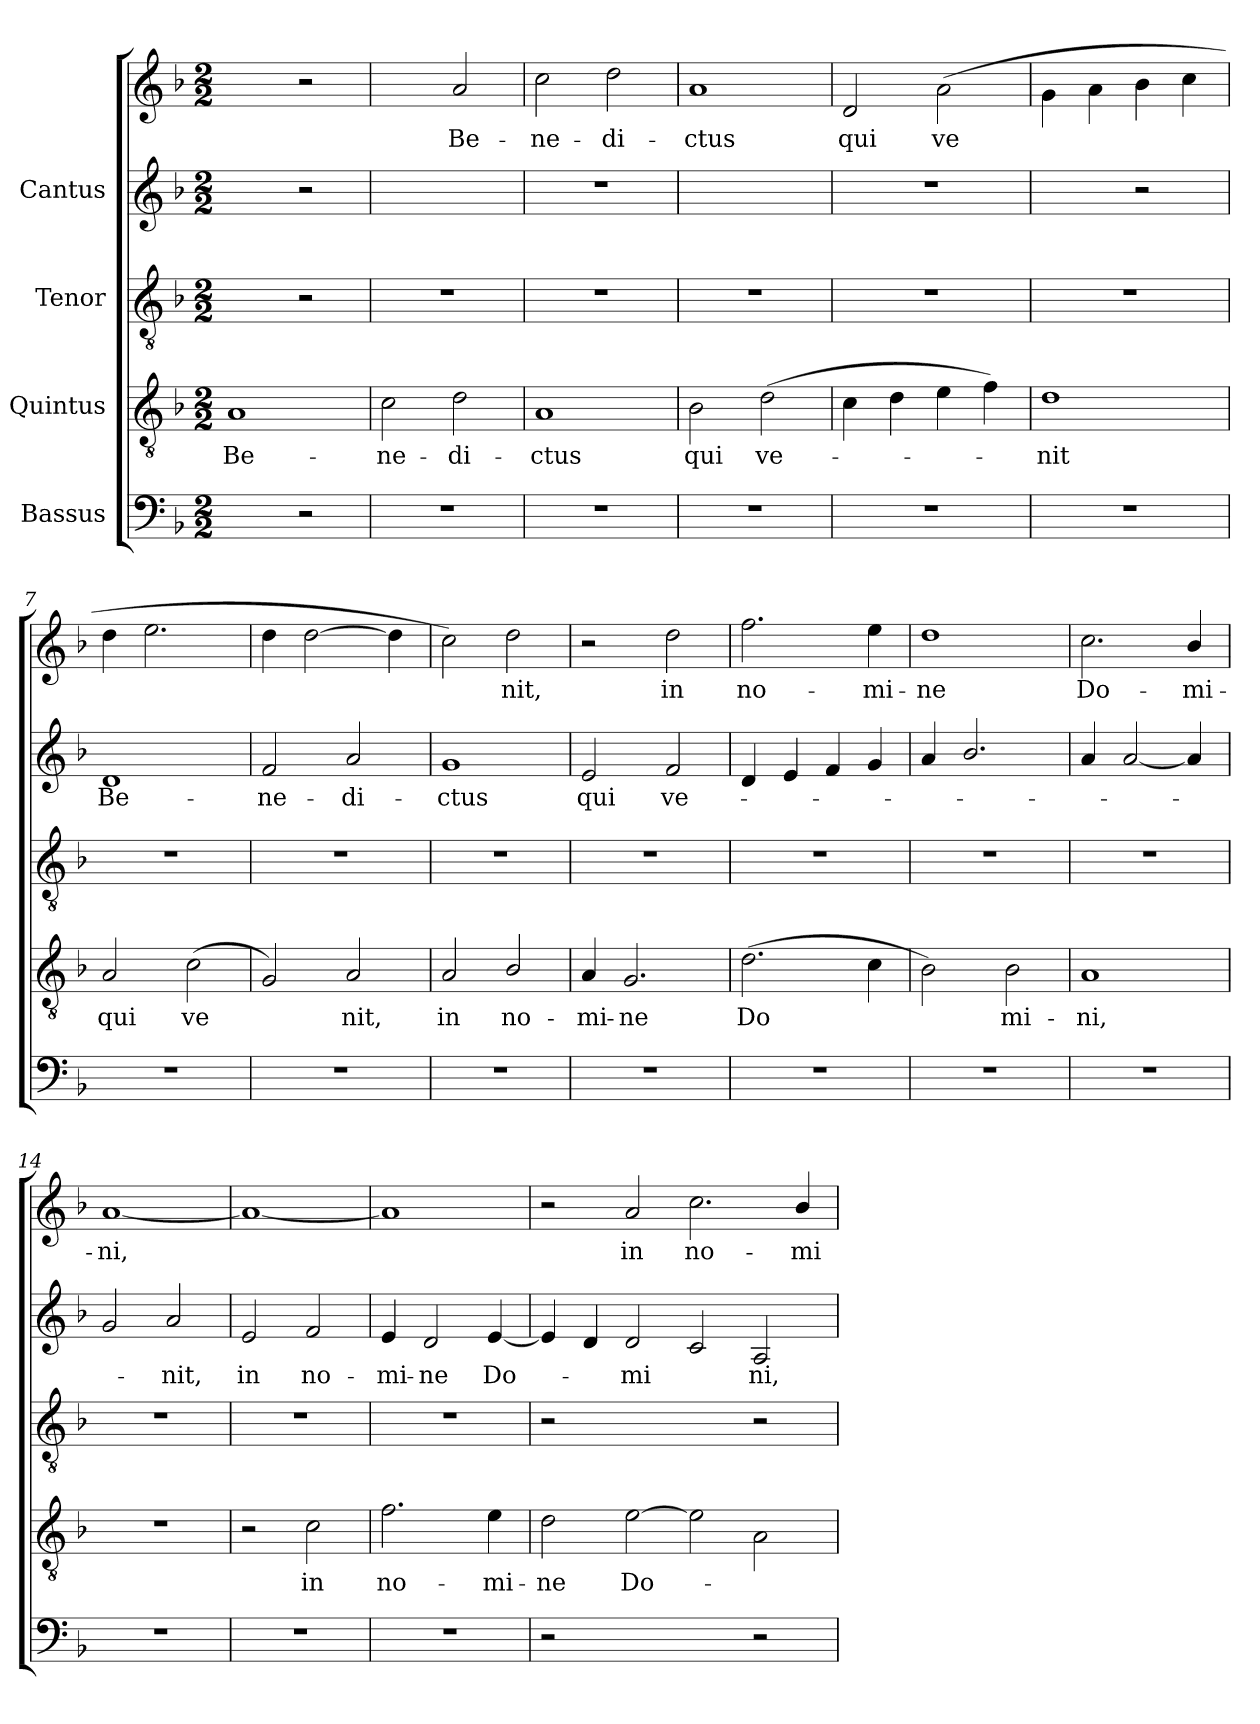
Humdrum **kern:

**kern	**kern	**text	**kern	**kern	**text	**kern	**text
*part4	*part3	*part3	*part2	*part1	*part1	*part1	*part1
*staff5	*staff4	*staff4	*staff3	*staff2	*staff2	*staff1	*staff1
*I"Bassus	*I"Quintus	*	*I"Tenor	*I"Cantus	*	*	*
!!LO:PB:g=z
*stria5	*stria5	*	*stria5	*stria5	*	*stria5	*
*clefF4	*clefGv2	*	*clefGv2	*clefG2	*	*clefG2	*
*k[b-]	*k[b-]	*	*k[b-]	*k[b-]	*	*k[b-]	*
*F:	*F:	*	*F:	*F:	*	*F:	*
*M2/2	*M2/2	*	*M2/2	*M2/2	*	*M2/2	*
*MM216	*MM216	*	*MM216	*MM216	*	*MM216	*
=1	=1	=1	=1	=1	=1	=1	=1
!	!	!LO:LY:b:cj	!	!	!	!	!
2ryy	1A	Be-	2ryy	2ryy	.	2ryy	.
2r	.	.	2r	2r	.	2r	.
=2	=2	=2	=2	=2	=2	=2	=2
!	!	!LO:LY:b:cj	!	!	!	!	!
1r	2c\	-ne-	1r	1ryy	.	2ryy	.
!	!	!LO:LY:b:cj	!	!	!	!	!LO:LY:b
.	2d\	-di-	.	.	.	2a/	Be-
=3	=3	=3	=3	=3	=3	=3	=3
!	!	!LO:LY:b:cj	!	!	!	!	!LO:LY:b
1r	1A	-ctus	1r	1r	.	2cc\	-ne-
!	!	!	!	!	!	!	!LO:LY:b
.	.	.	.	.	.	2dd\	-di-
=4	=4	=4	=4	=4	=4	=4	=4
!	!	!LO:LY:b:cj	!	!	!	!	!LO:LY:b
1r	2B-\	qui	1r	1ryy	.	1a	-ctus
!	!	!LO:LY:b:cj	!	!	!	!	!
.	(>2d\	ve-	.	.	.	.	.
=5	=5	=5	=5	=5	=5	=5	=5
!	!	!	!	!	!	!	!LO:LY:b
1r	4c\	.	1r	1r	.	2d/	qui
.	4d\	.	.	.	.	.	.
!	!	!	!	!	!	!	!LO:LY:b
.	4e\	.	.	.	.	(>2a\	ve-
.	4f\)	.	.	.	.	.	.
=6	=6	=6	=6	=6	=6	=6	=6
!	!	!LO:LY:b:cj	!	!	!	!	!
1r	1d	-nit	1r	2ryy	.	4g\	.
.	.	.	.	.	.	4a\	.
.	.	.	.	2r	.	4b-\	.
.	.	.	.	.	.	4cc\	.
=7	=7	=7	=7	=7	=7	=7	=7
!	!	!LO:LY:b:cj	!	!	!LO:LY:b:cj	!	!
1r	2A/	qui	1r	1d	-Be-	4dd\	.
.	.	.	.	.	.	2.ee\	.
!	!	!LO:LY:b:cj	!	!	!	!	!
.	(>2c\	ve-	.	.	.	.	.
!!LO:LB:g=z
=8	=8	=8	=8	=8	=8	=8	=8
!	!	!LO:LY:b:cj	!	!	!LO:LY:b:cj	!	!
1r	2G/)	-	1r	2f/	-ne-	4dd\	.
.	.	.	.	.	.	[>2dd\	.
!	!	!LO:LY:b:cj	!	!	!LO:LY:b:cj	!	!
.	2A/	nit,	.	2a/	-di-	.	.
.	.	.	.	.	.	4dd\]	.
=9	=9	=9	=9	=9	=9	=9	=9
!	!	!LO:LY:b:cj	!	!	!LO:LY:b:cj	!	!LO:LY:b
1r	2A/	in	1r	1g	ctus	2cc\)	-
!	!	!LO:LY:b:cj	!	!	!	!	!LO:LY:b
.	2B-/	no-	.	.	.	2dd\	nit,
!!LO:LB:g=z
=10	=10	=10	=10	=10	=10	=10	=10
!	!	!LO:LY:b:cj	!	!	!LO:LY:b:cj	!	!
1r	4A/	-mi-	1r	2e/	qui	2r	.
!	!	!LO:LY:b:cj	!	!	!	!	!
.	2.G/	-ne	.	.	.	.	.
!	!	!	!	!	!LO:LY:b:cj	!	!LO:LY:b
.	.	.	.	2f/	ve-	2dd\	in
!!LO:LB:g=z
=11	=11	=11	=11	=11	=11	=11	=11
!	!	!LO:LY:b:cj	!	!	!	!	!LO:LY:b
1r	(>2.d\	Do-	1r	4d/	.	2.ff\	-no-
.	.	.	.	4e/	.	.	.
.	.	.	.	4f/	.	.	.
!	!	!LO:LY:b:cj	!	!	!	!	!LO:LY:b
.	4c\	--	.	4g/	.	4ee\	-mi-
!!LO:LB:g=z
=12	=12	=12	=12	=12	=12	=12	=12
!	!	!LO:LY:b:cj	!	!	!	!	!LO:LY:b
1r	2B-\)	-	1r	4a/	.	1dd	-ne
.	.	.	.	2.b-/	.	.	.
!	!	!LO:LY:b:cj	!	!	!	!	!
.	2B-\	mi-	.	.	.	.	.
!!LO:PB:g=z
=13	=13	=13	=13	=13	=13	=13	=13
!	!	!LO:LY:b:cj	!	!	!	!	!LO:LY:b
1r	1A	-ni,	1r	4a/	.	2.cc\	Do-
.	.	.	.	[<2a/	.	.	.
!	!	!	!	!	!	!	!LO:LY:b
.	.	.	.	4a/]	.	4b-/	-mi-
!!LO:LB:g=z
=14	=14	=14	=14	=14	=14	=14	=14
!	!	!	!	!	!LO:LY:b:cj	!	!LO:LY:b
1r	1r	.	1r	2g/	.	[<1a	-ni,
!	!	!	!	!	!LO:LY:b:cj	!	!
.	.	.	.	2a/	nit,	.	.
!!LO:LB:g=z
=15	=15	=15	=15	=15	=15	=15	=15
!	!	!	!	!	!LO:LY:b:cj	!	!
1r	2r	.	1r	2e/	in	1a_<	.
!	!	!LO:LY:b:cj	!	!	!LO:LY:b:cj	!	!
.	2c\	in	.	2f/	no-	.	.
!!LO:LB:g=z
=16	=16	=16	=16	=16	=16	=16	=16
!	!	!LO:LY:b:cj	!	!	!LO:LY:b:cj	!	!
1r	2.f\	no-	1r	4e/	-mi-	1a]	.
!	!	!	!	!	!LO:LY:b:cj	!	!
.	.	.	.	2d/	-ne	.	.
!	!	!LO:LY:b:cj	!	!	!LO:LY:b:cj	!	!
.	4e\	-mi-	.	[<4e/	Do-	.	.
!!LO:LB:g=z
=17	=17	=17	=17	=17	=17	=17	=17
!	!	!LO:LY:b:cj	!	!	!	!	!
2r	2d\	-ne	2r	4e/]	.	2r	.
.	.	.	.	4d/	.	.	.
!	!	!LO:LY:b:cj	!	!	!LO:LY:b:cj	!	!LO:LY:b
1ryy	[>2e\	Do-	1ryy	2d/	-mi-	2a/	-in
!	!	!	!	!	!LO:LY:b:cj	!	!LO:LY:b
.	2e\]	.	.	2c/	-	2.cc\	no-
!	!	!	!	!	!LO:LY:b:cj	!	!
2r	2A\	.	2r	2A/	ni,	.	.
!	!	!	!	!	!	!	!LO:LY:b
.	.	.	.	.	.	4b-/	-mi-
=	=	=	=	=	=	=	=
*-	*-	*-	*-	*-	*-	*-	*-
